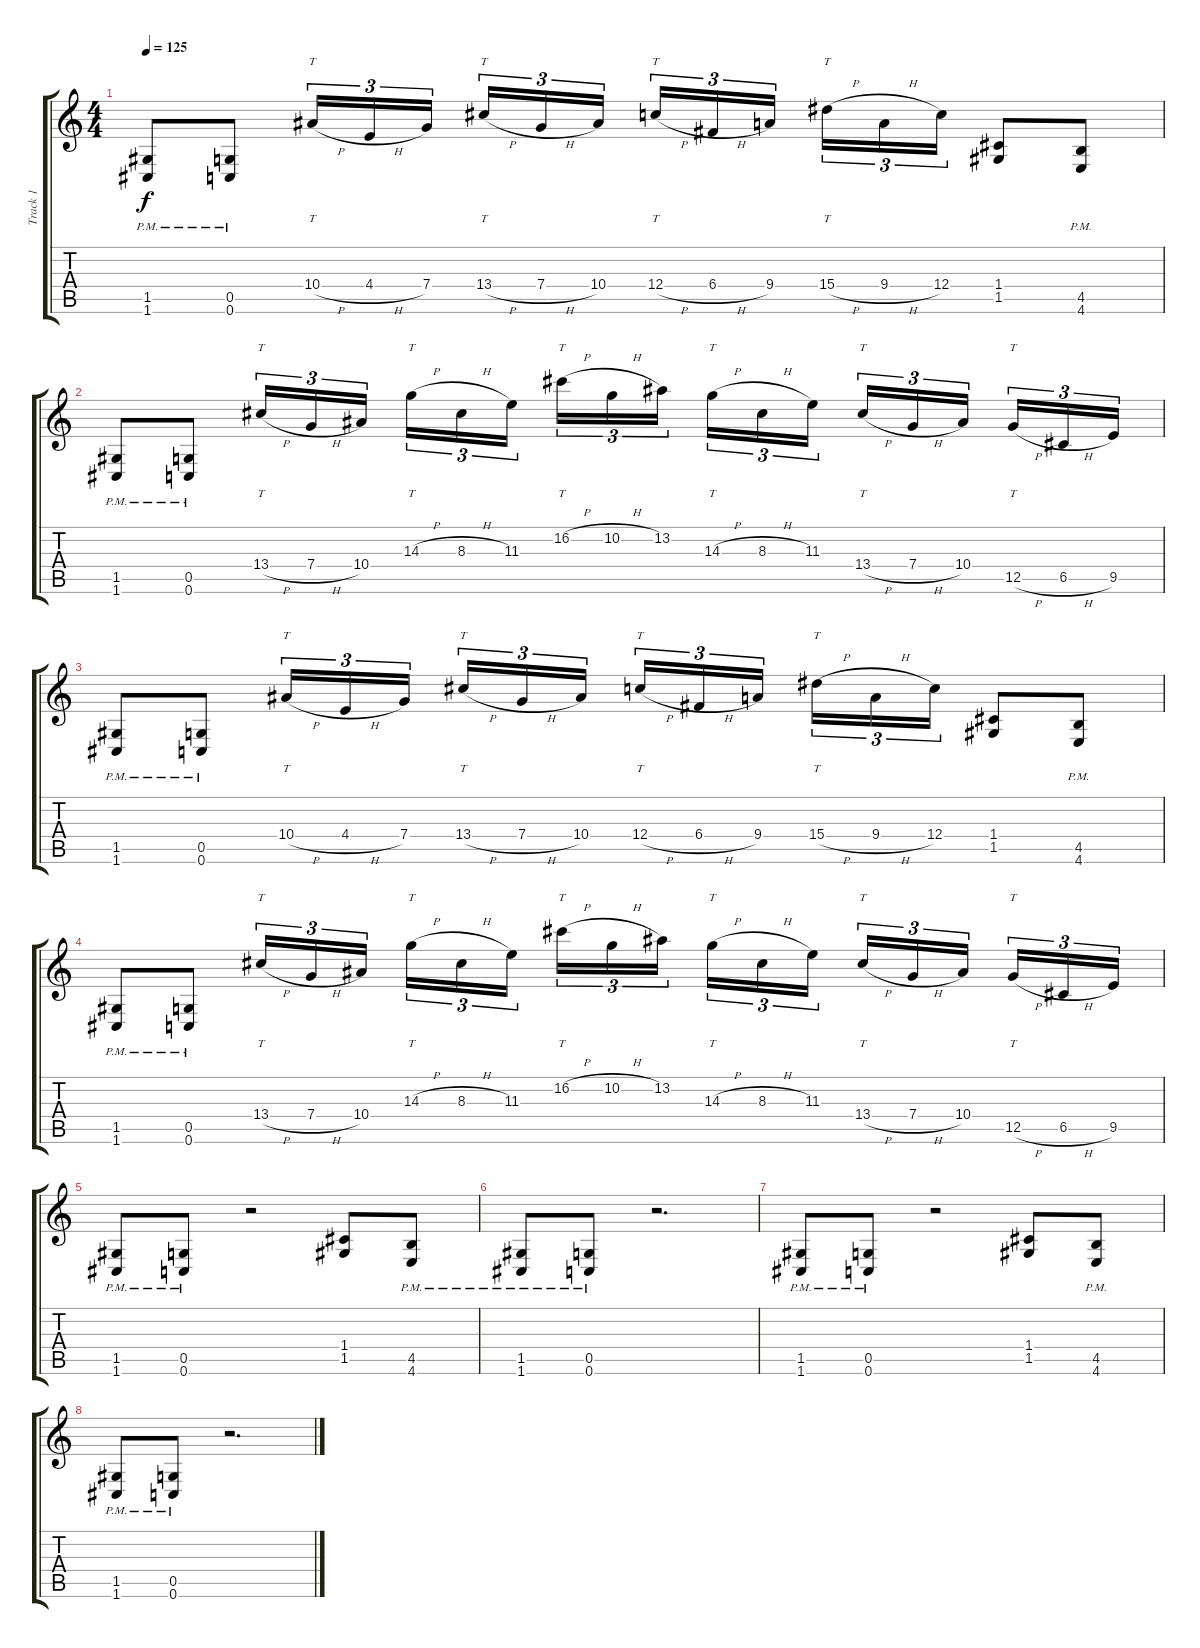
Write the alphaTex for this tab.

\track ("Track 1" "Track 1") {instrument distortionguitar}
\staff {score tabs}
\tuning (D4 A3 F3 C3 G2 C2) {hide}
\ts (4 4)
\tempo 125
\clef g2
\ks c
(1.5{pm} 1.6{pm}).8{dy f} (0.5{pm} 0.6{pm}).8 10.4{h}.16{tt tu (3 2)} 4.4{h}.16{tu (3 2)} 7.4.16{tu (3 2) beam splitsecondary} 13.4{h}.16{tt tu (3 2)} 7.4{h}.16{tu (3 2)} 10.4.16{tu (3 2)} 12.4{h}.16{tt tu (3 2)} 6.4{h}.16{tu (3 2)} 9.4.16{tu (3 2) beam splitsecondary} 15.4{h}.16{tt tu (3 2)} 9.4{h}.16{tu (3 2)} 12.4.16{tu (3 2)} (1.4 1.5).8 (4.5{pm} 4.6{pm}).8 |
(1.5{pm} 1.6{pm}).8 (0.5{pm} 0.6{pm}).8 13.4{h}.16{tt tu (3 2)} 7.4{h}.16{tu (3 2)} 10.4.16{tu (3 2) beam splitsecondary} 14.3{h}.16{tt tu (3 2)} 8.3{h}.16{tu (3 2)} 11.3.16{tu (3 2)} 16.2{h}.16{tt tu (3 2)} 10.2{h}.16{tu (3 2)} 13.2.16{tu (3 2) beam splitsecondary} 14.3{h}.16{tt tu (3 2)} 8.3{h}.16{tu (3 2)} 11.3.16{tu (3 2)} 13.4{h}.16{tt tu (3 2)} 7.4{h}.16{tu (3 2)} 10.4.16{tu (3 2) beam splitsecondary} 12.5{h}.16{tt tu (3 2)} 6.5{h}.16{tu (3 2)} 9.5.16{tu (3 2)} |
(1.5{pm} 1.6{pm}).8 (0.5{pm} 0.6{pm}).8 10.4{h}.16{tt tu (3 2)} 4.4{h}.16{tu (3 2)} 7.4.16{tu (3 2) beam splitsecondary} 13.4{h}.16{tt tu (3 2)} 7.4{h}.16{tu (3 2)} 10.4.16{tu (3 2)} 12.4{h}.16{tt tu (3 2)} 6.4{h}.16{tu (3 2)} 9.4.16{tu (3 2) beam splitsecondary} 15.4{h}.16{tt tu (3 2)} 9.4{h}.16{tu (3 2)} 12.4.16{tu (3 2)} (1.4 1.5).8 (4.5{pm} 4.6{pm}).8 |
(1.5{pm} 1.6{pm}).8 (0.5{pm} 0.6{pm}).8 13.4{h}.16{tt tu (3 2)} 7.4{h}.16{tu (3 2)} 10.4.16{tu (3 2) beam splitsecondary} 14.3{h}.16{tt tu (3 2)} 8.3{h}.16{tu (3 2)} 11.3.16{tu (3 2)} 16.2{h}.16{tt tu (3 2)} 10.2{h}.16{tu (3 2)} 13.2.16{tu (3 2) beam splitsecondary} 14.3{h}.16{tt tu (3 2)} 8.3{h}.16{tu (3 2)} 11.3.16{tu (3 2)} 13.4{h}.16{tt tu (3 2)} 7.4{h}.16{tu (3 2)} 10.4.16{tu (3 2) beam splitsecondary} 12.5{h}.16{tt tu (3 2)} 6.5{h}.16{tu (3 2)} 9.5.16{tu (3 2)} |
(1.5{pm} 1.6{pm}).8 (0.5{pm} 0.6{pm}).8 r.2 (1.4 1.5).8 (4.5{pm} 4.6{pm}).8 |
(1.5{pm} 1.6{pm}).8 (0.5{pm} 0.6{pm}).8 r.2{d} |
(1.5{pm} 1.6{pm}).8 (0.5{pm} 0.6{pm}).8 r.2 (1.4 1.5).8 (4.5{pm} 4.6{pm}).8 |
(1.5{pm} 1.6{pm}).8 (0.5{pm} 0.6{pm}).8 r.2{d}
